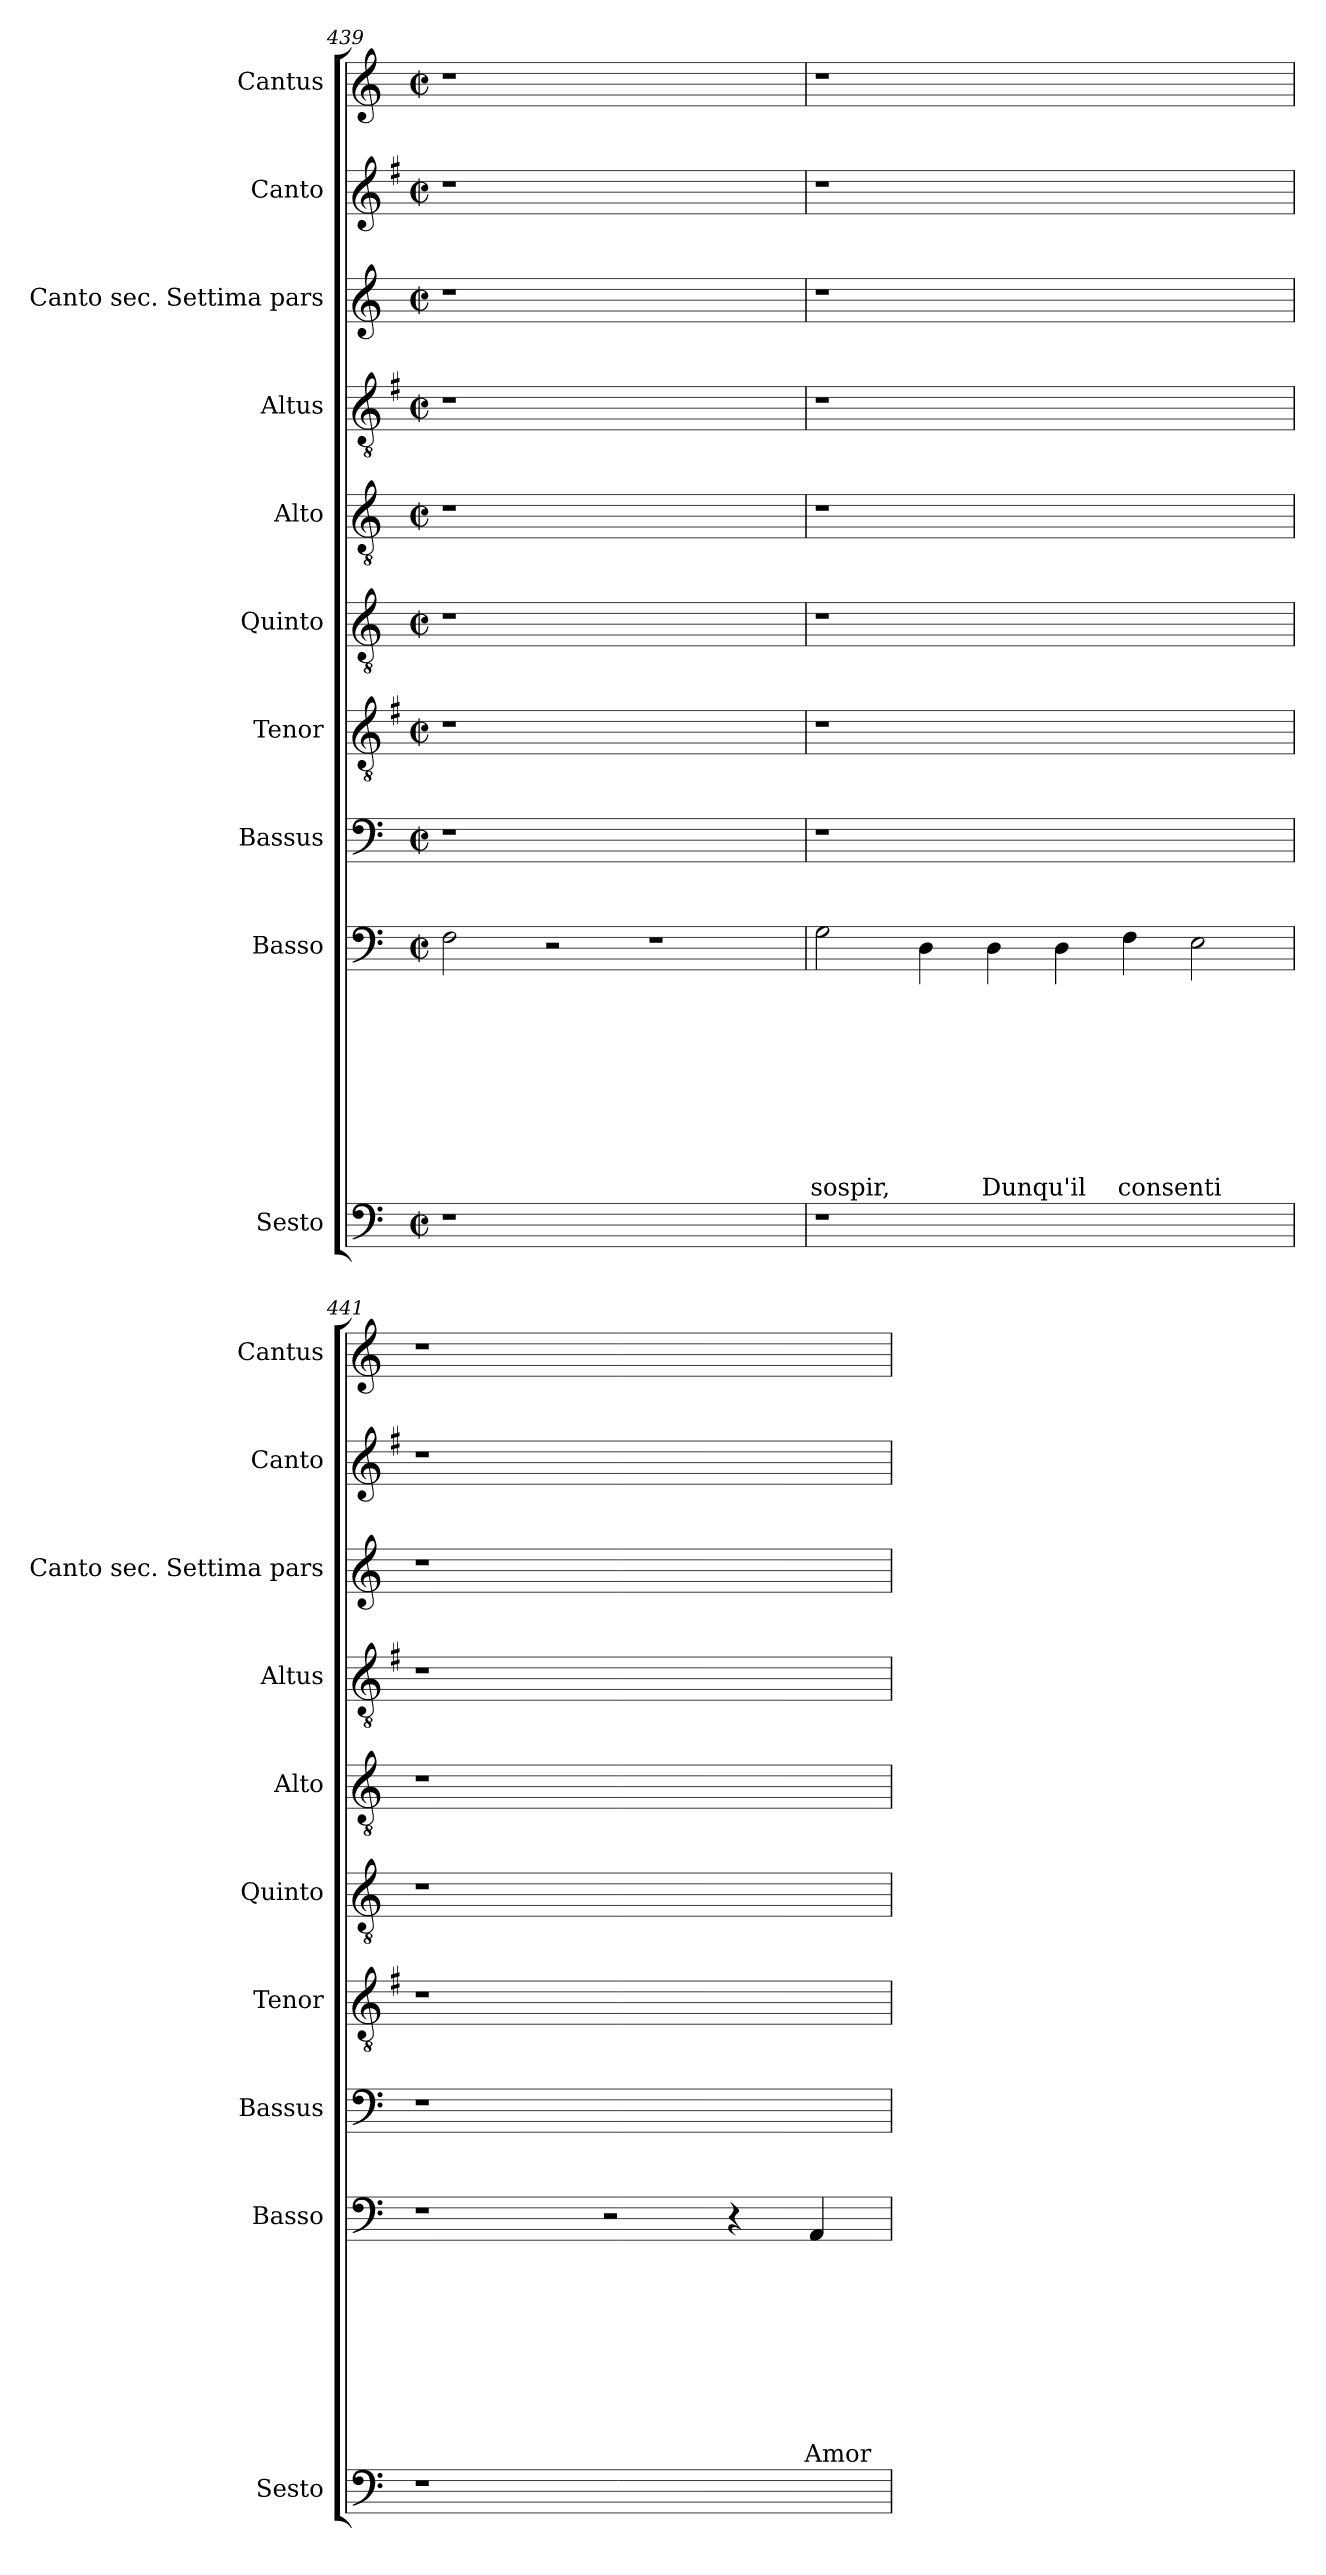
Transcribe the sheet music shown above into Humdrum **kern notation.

**kern	**kern	**text	**text	**text	**text	**text	**text	**text	**text	**text	**kern	**kern	**kern	**kern	**kern	**kern	**kern	**kern
*part10	*part9	*part9	*part9	*part9	*part9	*part9	*part9	*part9	*part9	*part9	*part8	*part7	*part6	*part5	*part4	*part3	*part2	*part1
*staff10	*staff9	*staff9	*staff9	*staff9	*staff9	*staff9	*staff9	*staff9	*staff9	*staff9	*staff8	*staff7	*staff6	*staff5	*staff4	*staff3	*staff2	*staff1
*I"Sesto	*I"Basso	*	*	*	*	*	*	*	*	*	*I"Bassus	*I"Tenor	*I"Quinto	*I"Alto	*I"Altus	*I"Canto sec. Settima pars	*I"Canto	*I"Cantus
*I'Sesto	*I'Basso	*	*	*	*	*	*	*	*	*	*I'Bassus	*I'Tenor	*I'Quinto	*I'Alto	*I'Altus	*I'Canto sec. Settima pars	*I'Canto	*I'Cantus
*clefF4	*clefF4	*	*	*	*	*	*	*	*	*	*clefF4	*clefGv2	*clefGv2	*clefGv2	*clefGv2	*clefG2	*clefG2	*clefG2
*k[]	*k[]	*	*	*	*	*	*	*	*	*	*k[]	*k[f#]	*k[]	*k[]	*k[f#]	*k[]	*k[f#]	*k[]
*C:	*C:	*	*	*	*	*	*	*	*	*	*C:	*G:	*C:	*C:	*G:	*C:	*G:	*C:
*M2/2	*M2/2	*	*	*	*	*	*	*	*	*	*M2/2	*M2/2	*M2/2	*M2/2	*M2/2	*M2/2	*M2/2	*M2/2
*met(c|)	*met(c|)	*	*	*	*	*	*	*	*	*	*met(c|)	*met(c|)	*met(c|)	*met(c|)	*met(c|)	*met(c|)	*met(c|)	*met(c|)
=439	=439	=439	=439	=439	=439	=439	=439	=439	=439	=439	=439	=439	=439	=439	=439	=439	=439	=439
1r	2F\	.	.	.	.	.	.	.	.	.	1r	1r	1r	1r	1r	1r	1r	1r
.	2r	.	.	.	.	.	.	.	.	.	.	.	.	.	.	.	.	.
1ryy	1r	.	.	.	.	.	.	.	.	.	1ryy	1ryy	1ryy	1ryy	1ryy	1ryy	1ryy	1ryy
=440	=440	=440	=440	=440	=440	=440	=440	=440	=440	=440	=440	=440	=440	=440	=440	=440	=440	=440
!	!	!	!	!	!	!	!	!	!	!LO:LY:b	!	!	!	!	!	!	!	!
1r	2G\	.	.	.	.	.	.	.	.	sospir,	1r	1r	1r	1r	1r	1r	1r	1r
.	4D\	.	.	.	.	.	.	.	.	.	.	.	.	.	.	.	.	.
!	!	!	!	!	!	!	!	!	!	!LO:LY:b	!	!	!	!	!	!	!	!
.	4D\	.	.	.	.	.	.	.	.	Dunqu'il	.	.	.	.	.	.	.	.
1ryy	4D\	.	.	.	.	.	.	.	.	.	1ryy	1ryy	1ryy	1ryy	1ryy	1ryy	1ryy	1ryy
!	!	!	!	!	!	!	!	!	!	!LO:LY:b	!	!	!	!	!	!	!	!
.	4F\	.	.	.	.	.	.	.	.	consenti	.	.	.	.	.	.	.	.
.	2E\	.	.	.	.	.	.	.	.	.	.	.	.	.	.	.	.	.
=441	=441	=441	=441	=441	=441	=441	=441	=441	=441	=441	=441	=441	=441	=441	=441	=441	=441	=441
1r	1r	.	.	.	.	.	.	.	.	.	1r	1r	1r	1r	1r	1r	1r	1r
1ryy	2r	.	.	.	.	.	.	.	.	.	1ryy	1ryy	1ryy	1ryy	1ryy	1ryy	1ryy	1ryy
.	4r	.	.	.	.	.	.	.	.	.	.	.	.	.	.	.	.	.
!	!	!	!	!	!	!	!	!	!	!LO:LY:b	!	!	!	!	!	!	!	!
.	4AA/	.	.	.	.	.	.	.	.	Amor	.	.	.	.	.	.	.	.
=	=	=	=	=	=	=	=	=	=	=	=	=	=	=	=	=	=	=
*-	*-	*-	*-	*-	*-	*-	*-	*-	*-	*-	*-	*-	*-	*-	*-	*-	*-	*-
